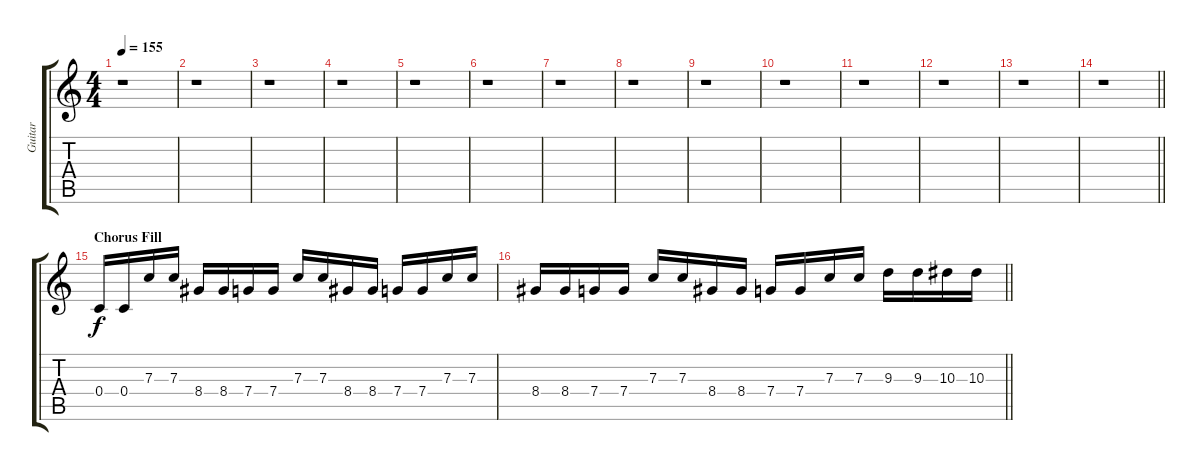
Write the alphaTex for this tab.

\track ("Guitar" "Guitar") {instrument distortionguitar}
\staff {score tabs}
\tuning (D4 A3 F3 C3 G2 C2) {hide}
\ts (4 4)
\tempo 155
\clef g2
\ks c
r.1{dy f} |
r.1 |
r.1 |
r.1 |
r.1 |
r.1 |
r.1 |
r.1 |
r.1 |
r.1 |
r.1 |
r.1 |
r.1 |
\barLineRight lightlight
r.1 |
\section ("" "Chorus Fill")
0.4.16 0.4.16 7.3.16 7.3.16 8.4.16 8.4.16 7.4.16 7.4.16 7.3.16 7.3.16 8.4.16 8.4.16 7.4.16 7.4.16 7.3.16 7.3.16 |
\barLineRight lightlight
8.4.16 8.4.16 7.4.16 7.4.16 7.3.16 7.3.16 8.4.16 8.4.16 7.4.16 7.4.16 7.3.16 7.3.16 9.3.16 9.3.16 10.3.16 10.3.16
